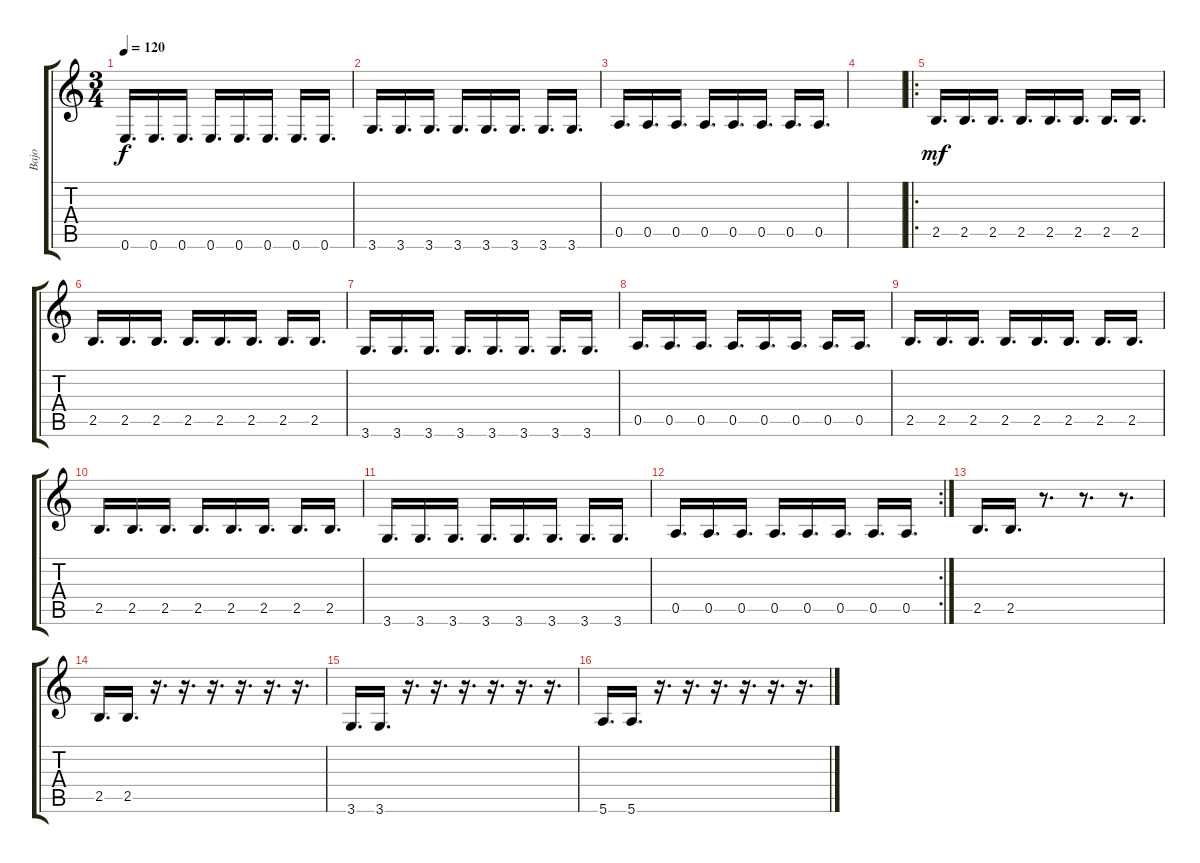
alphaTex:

\track ("Bajo" "Bajo") {instrument electricbassfinger}
\staff {score tabs}
\tuning (E4 B3 G3 D3 A2 E2) {hide}
\ts (3 4)
\tempo 120
\clef g2
\ks c
0.6.16{d dy f} 0.6.16{d} 0.6.16{d} 0.6.16{d} 0.6.16{d} 0.6.16{d} 0.6.16{d} 0.6.16{d} |
3.6.16{d} 3.6.16{d} 3.6.16{d} 3.6.16{d} 3.6.16{d} 3.6.16{d} 3.6.16{d} 3.6.16{d} |
0.5.16{d} 0.5.16{d} 0.5.16{d} 0.5.16{d} 0.5.16{d} 0.5.16{d} 0.5.16{d} 0.5.16{d} |
|
\ro
2.5.16{d dy mf} 2.5.16{d} 2.5.16{d} 2.5.16{d} 2.5.16{d} 2.5.16{d} 2.5.16{d} 2.5.16{d} |
2.5.16{d} 2.5.16{d} 2.5.16{d} 2.5.16{d} 2.5.16{d} 2.5.16{d} 2.5.16{d} 2.5.16{d} |
3.6.16{d} 3.6.16{d} 3.6.16{d} 3.6.16{d} 3.6.16{d} 3.6.16{d} 3.6.16{d} 3.6.16{d} |
0.5.16{d} 0.5.16{d} 0.5.16{d} 0.5.16{d} 0.5.16{d} 0.5.16{d} 0.5.16{d} 0.5.16{d} |
2.5.16{d} 2.5.16{d} 2.5.16{d} 2.5.16{d} 2.5.16{d} 2.5.16{d} 2.5.16{d} 2.5.16{d} |
2.5.16{d} 2.5.16{d} 2.5.16{d} 2.5.16{d} 2.5.16{d} 2.5.16{d} 2.5.16{d} 2.5.16{d} |
3.6.16{d} 3.6.16{d} 3.6.16{d} 3.6.16{d} 3.6.16{d} 3.6.16{d} 3.6.16{d} 3.6.16{d} |
\rc 2
0.5.16{d} 0.5.16{d} 0.5.16{d} 0.5.16{d} 0.5.16{d} 0.5.16{d} 0.5.16{d} 0.5.16{d} |
2.5.16{d} 2.5.16{d} r.8{d} r.8{d} r.8{d} |
2.5.16{d} 2.5.16{d} r.16{d} r.16{d} r.16{d} r.16{d} r.16{d} r.16{d} |
3.6.16{d} 3.6.16{d} r.16{d} r.16{d} r.16{d} r.16{d} r.16{d} r.16{d} |
5.6.16{d} 5.6.16{d} r.16{d} r.16{d} r.16{d} r.16{d} r.16{d} r.16{d}
